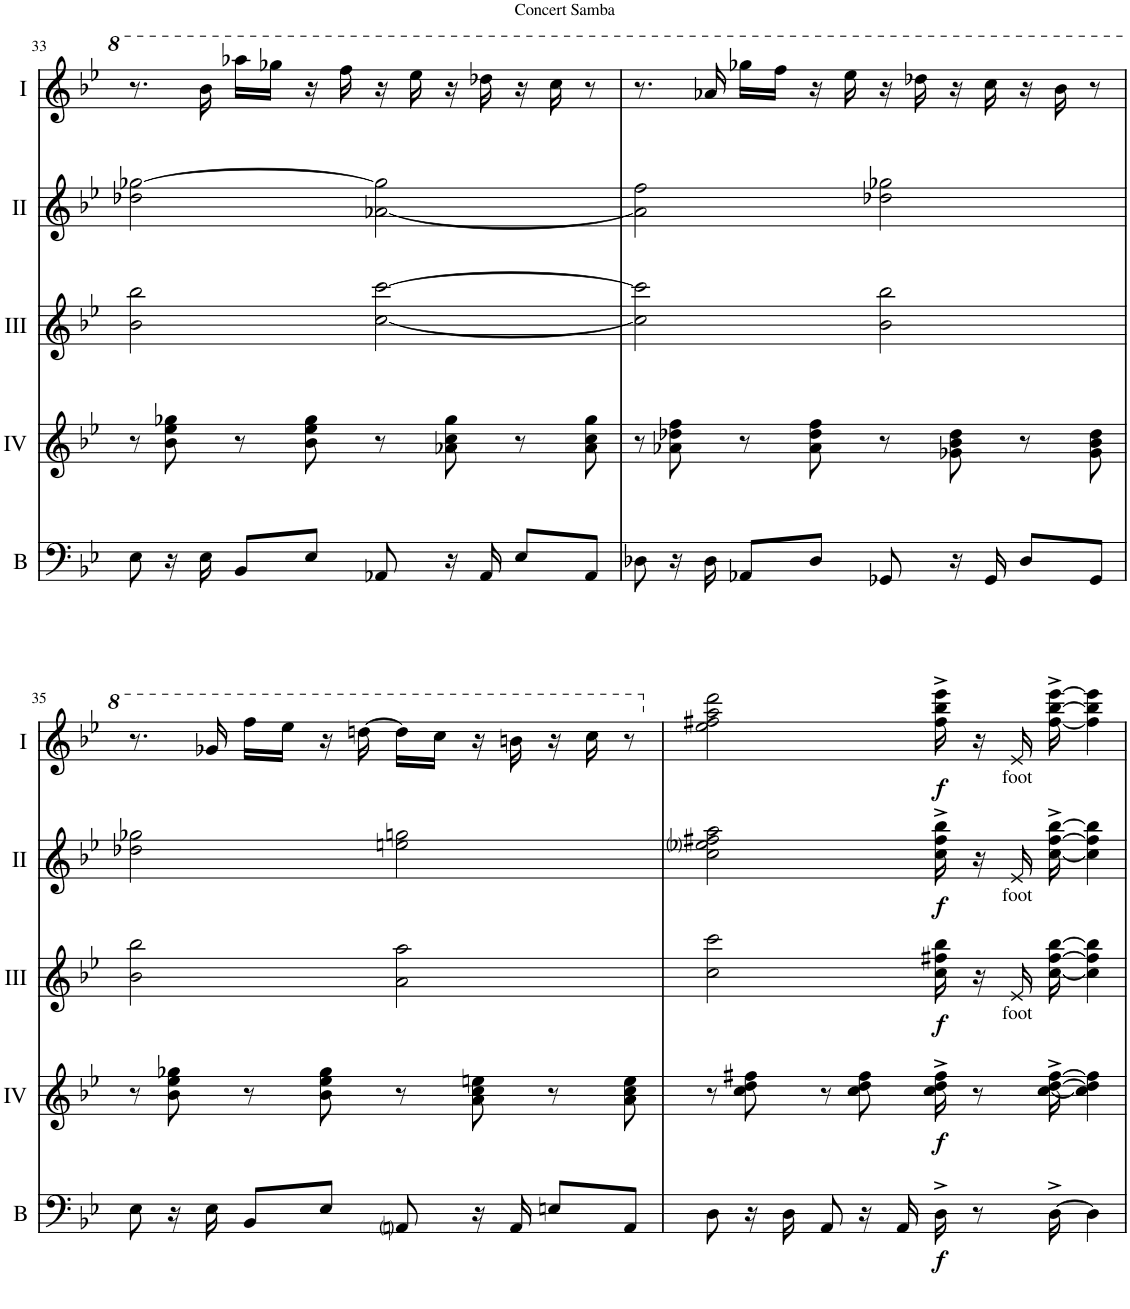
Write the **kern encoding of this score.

**kern	**dynam	**kern	**dynam	**kern	**dynam	**kern	**dynam	**kern	**dynam
*part5	*part5	*part4	*part4	*part3	*part3	*part2	*part2	*part1	*part1
*staff5	*staff5	*staff4	*staff4	*staff3	*staff3	*staff2	*staff2	*staff1	*staff1
*I"Bass	*	*I"Acc. 4	*	*I"Acc. 3	*	*I"Acc. 2	*	*I"Acc. 1	*
*I'B	*	*	*	*	*	*	*	*	*
!!LO:PB:g=z
*clefF4	*	*clefG2	*	*clefG2	*	*clefG2	*	*clefG2	*
*Trd7c12	*	*Trd7c12	*	*Trd7c12	*	*Trd7c12	*	*Trd7c12	*
*k[b-e-]	*	*k[b-e-]	*	*k[b-e-]	*	*k[b-e-]	*	*k[b-e-]	*
*M4/4	*	*M4/4	*	*M4/4	*	*M4/4	*	*M4/4	*
*met(c)	*	*met(c)	*	*met(c)	*	*met(c)	*	*met(c)	*
=33	=33	=33	=33	=33	=33	=33	=33	=33	=33
8E-\	.	8r	.	2b-\ 2bb-\	.	2dd-X\ [2gg-X\	.	8.r	.
16r	.	8b-\ 8ee-\ 8gg-X\	.	.	.	.	.	.	.
16E-\	.	.	.	.	.	.	.	16bb-\	.
8BB-/L	.	8r	.	.	.	.	.	16aaa-X\LL	.
.	.	.	.	.	.	.	.	16ggg-X\JJ	.
8E-/J	.	8b-\ 8ee-\ 8gg-\	.	.	.	.	.	16r	.
.	.	.	.	.	.	.	.	16fff\	.
8AA-X/	.	8r	.	[2cc\ [2ccc\	.	[2a-X\ 2gg-\]	.	16r	.
.	.	.	.	.	.	.	.	16eee-\	.
16r	.	8a-X\ 8cc\ 8gg-\	.	.	.	.	.	16r	.
16AA-/	.	.	.	.	.	.	.	16ddd-X\	.
8E-/L	.	8r	.	.	.	.	.	16r	.
.	.	.	.	.	.	.	.	16ccc\	.
8AA-/J	.	8a-\ 8cc\ 8gg-\	.	.	.	.	.	8r	.
=34	=34	=34	=34	=34	=34	=34	=34	=34	=34
8D-X\	.	8r	.	2cc\] 2ccc\]	.	2a-\] 2ff\	.	8.r	.
16r	.	8a-X\ 8dd-X\ 8ff\	.	.	.	.	.	.	.
16D-\	.	.	.	.	.	.	.	16aa-X/	.
8AA-X/L	.	8r	.	.	.	.	.	16ggg-X\LL	.
.	.	.	.	.	.	.	.	16fff\JJ	.
8D-/J	.	8a-\ 8dd-\ 8ff\	.	.	.	.	.	16r	.
.	.	.	.	.	.	.	.	16eee-\	.
8GG-X/	.	8r	.	2b-\ 2bb-\	.	2dd-X\ 2gg-X\	.	16r	.
.	.	.	.	.	.	.	.	16ddd-X\	.
16r	.	8g-X\ 8b-\ 8dd-\	.	.	.	.	.	16r	.
16GG-/	.	.	.	.	.	.	.	16ccc\	.
8D-/L	.	8r	.	.	.	.	.	16r	.
.	.	.	.	.	.	.	.	16bb-\	.
8GG-/J	.	8g-\ 8b-\ 8dd-\	.	.	.	.	.	8r	.
!!LO:LB:g=z
=35	=35	=35	=35	=35	=35	=35	=35	=35	=35
8E-\	.	8r	.	2b-\ 2bb-\	.	2dd-X\ 2gg-X\	.	8.r	.
16r	.	8b-\ 8ee-\ 8gg-X\	.	.	.	.	.	.	.
16E-\	.	.	.	.	.	.	.	16gg-X/	.
8BB-/L	.	8r	.	.	.	.	.	16fff\LL	.
.	.	.	.	.	.	.	.	16eee-\JJ	.
8E-/J	.	8b-\ 8ee-\ 8gg-\	.	.	.	.	.	16r	.
.	.	.	.	.	.	.	.	[16dddn\	.
8AAni/	.	8r	.	2a\ 2aa\	.	2een\ 2ggn\	.	16ddd\LL]	.
.	.	.	.	.	.	.	.	16ccc\JJ	.
16r	.	8a\ 8cc\ 8een\	.	.	.	.	.	16r	.
16AA/	.	.	.	.	.	.	.	16bbn\	.
8En/L	.	8r	.	.	.	.	.	16r	.
.	.	.	.	.	.	.	.	16ccc\	.
8AA/J	.	8a\ 8cc\ 8ee\	.	.	.	.	.	8r	.
=36	=36	=36	=36	=36	=36	=36	=36	=36	=36
8D\	.	8r	.	2cc\ 2ccc\	.	2cc\ 2ee-i\ 2ff#X\ 2aa\	.	2ee-\ 2ff#X\ 2aa\ 2ddd\	.
16r	.	8cc\ 8dd\ 8ff#X\	.	.	.	.	.	.	.
16D\	.	.	.	.	.	.	.	.	.
8AA/	.	8r	.	.	.	.	.	.	.
16r	.	8cc\ 8dd\ 8ff#\	.	.	.	.	.	.	.
16AA/	.	.	.	.	.	.	.	.	.
!	!LO:DY:b	!	!LO:DY:b	!	!LO:DY:b	!	!LO:DY:b	!	!LO:DY:b
16D^\	f	16cc\^ 16dd\^ 16ff#\^	f	16cc\ 16ff#X\ 16bb-\	f	16cc\^ 16ff#\^ 16bb-\^	f	16ff#\^ 16bb-\^ 16eee-\^	f
8r	.	8r	.	16r	.	16r	.	16r	.
!	!	!	!	!	!	!	!	!LO:TX:b:t=foot	!
!	!	!	!	!	!	!LO:TX:b:t=foot	!	!	!
!	!	!	!	!LO:TX:b:t=foot	!	!	!	!	!
.	.	.	.	16e-\LL	.	16e-\LL	.	16e-/	.
[16D^\	.	[16cc\^ [16dd\^ [16ff#\^	.	[16cc\ [16ff#\ [16bb-\JJ	.	[16cc^\ [16ff#^\ [16bb-^\JJ	.	[16ff#\^ [16bb-\^ [16eee-\^	.
4D\]	.	4cc\] 4dd\] 4ff#\]	.	4cc\] 4ff#\] 4bb-\]	.	4cc\] 4ff#\] 4bb-\]	.	4ff#\] 4bb-\] 4eee-\]	.
=	=	=	=	=	=	=	=	=	=
*-	*-	*-	*-	*-	*-	*-	*-	*-	*-
